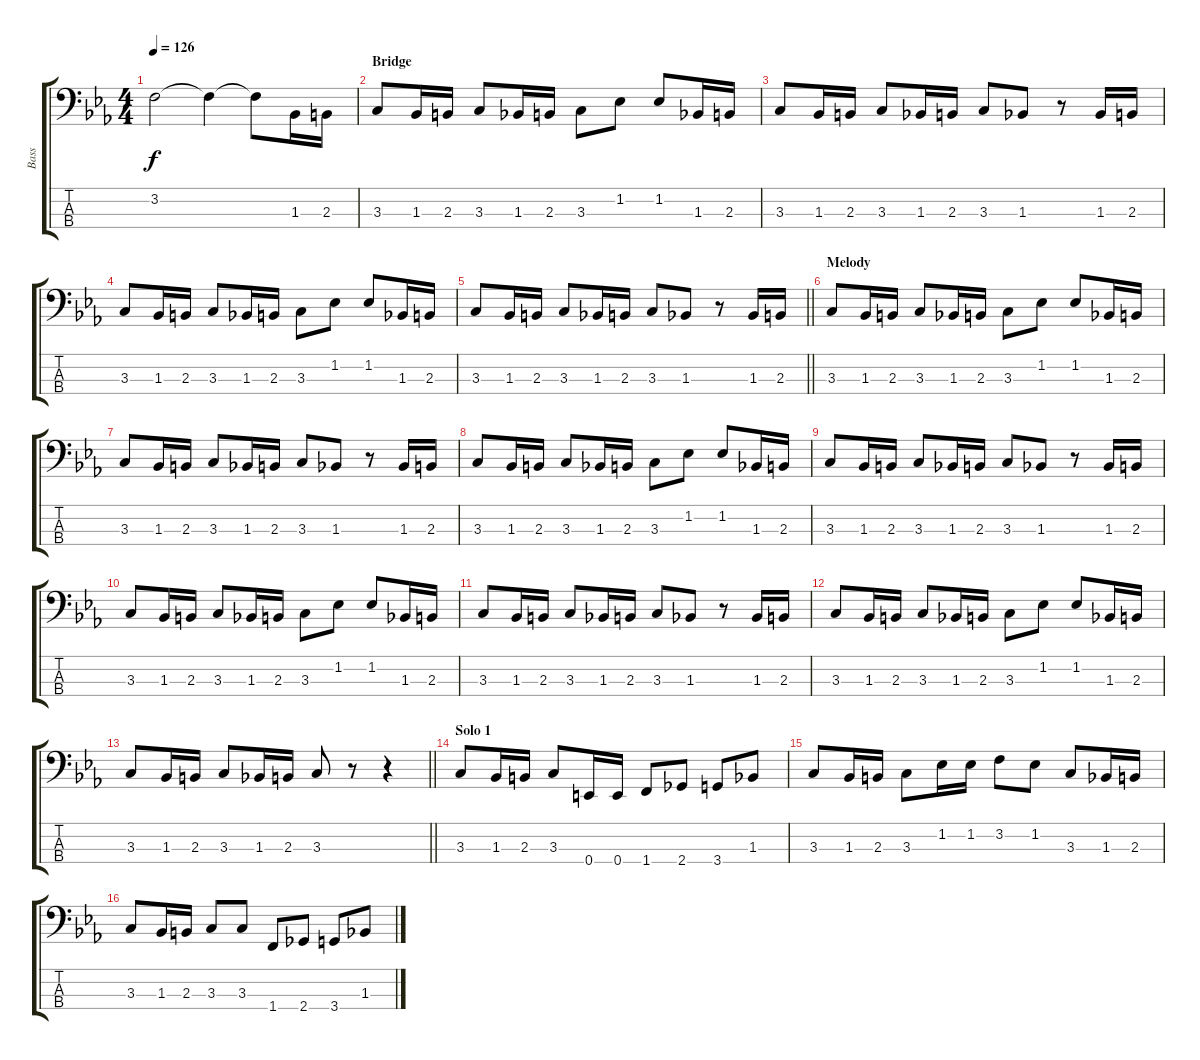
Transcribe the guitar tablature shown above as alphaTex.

\track ("Bass" "Bass") {instrument electricbassfinger}
\staff {score tabs}
\tuning (G2 D2 A1 E1) {hide}
\ts (4 4)
\tempo 126
\clef f4
\ks eb
3.2{t}.2{dy f} 3.2{t}.4 3.2{t}.8 1.3.16 2.3.16 |
\section ("" "Bridge")
3.3.8 1.3.16 2.3.16 3.3.8 1.3.16 2.3.16 3.3.8 1.2.8 1.2.8 1.3.16 2.3.16 |
3.3.8 1.3.16 2.3.16 3.3.8 1.3.16 2.3.16 3.3.8 1.3.8 r.8 1.3.16 2.3.16 |
3.3.8 1.3.16 2.3.16 3.3.8 1.3.16 2.3.16 3.3.8 1.2.8 1.2.8 1.3.16 2.3.16 |
\barLineRight lightlight
3.3.8 1.3.16 2.3.16 3.3.8 1.3.16 2.3.16 3.3.8 1.3.8 r.8 1.3.16 2.3.16 |
\section ("" "Melody")
3.3.8 1.3.16 2.3.16 3.3.8 1.3.16 2.3.16 3.3.8 1.2.8 1.2.8 1.3.16 2.3.16 |
3.3.8 1.3.16 2.3.16 3.3.8 1.3.16 2.3.16 3.3.8 1.3.8 r.8 1.3.16 2.3.16 |
3.3.8 1.3.16 2.3.16 3.3.8 1.3.16 2.3.16 3.3.8 1.2.8 1.2.8 1.3.16 2.3.16 |
3.3.8 1.3.16 2.3.16 3.3.8 1.3.16 2.3.16 3.3.8 1.3.8 r.8 1.3.16 2.3.16 |
3.3.8 1.3.16 2.3.16 3.3.8 1.3.16 2.3.16 3.3.8 1.2.8 1.2.8 1.3.16 2.3.16 |
3.3.8 1.3.16 2.3.16 3.3.8 1.3.16 2.3.16 3.3.8 1.3.8 r.8 1.3.16 2.3.16 |
3.3.8 1.3.16 2.3.16 3.3.8 1.3.16 2.3.16 3.3.8 1.2.8 1.2.8 1.3.16 2.3.16 |
\barLineRight lightlight
3.3.8 1.3.16 2.3.16 3.3.8 1.3.16 2.3.16 3.3.8 r.8 r.4 |
\section ("" "Solo 1")
3.3.8 1.3.16 2.3.16 3.3.8 0.4.16 0.4.16 1.4.8 2.4.8 3.4.8 1.3.8 |
3.3.8 1.3.16 2.3.16 3.3.8 1.2.16 1.2.16 3.2.8 1.2.8 3.3.8 1.3.16 2.3.16 |
3.3.8 1.3.16 2.3.16 3.3.8 3.3.8 1.4.8 2.4.8 3.4.8 1.3.8
